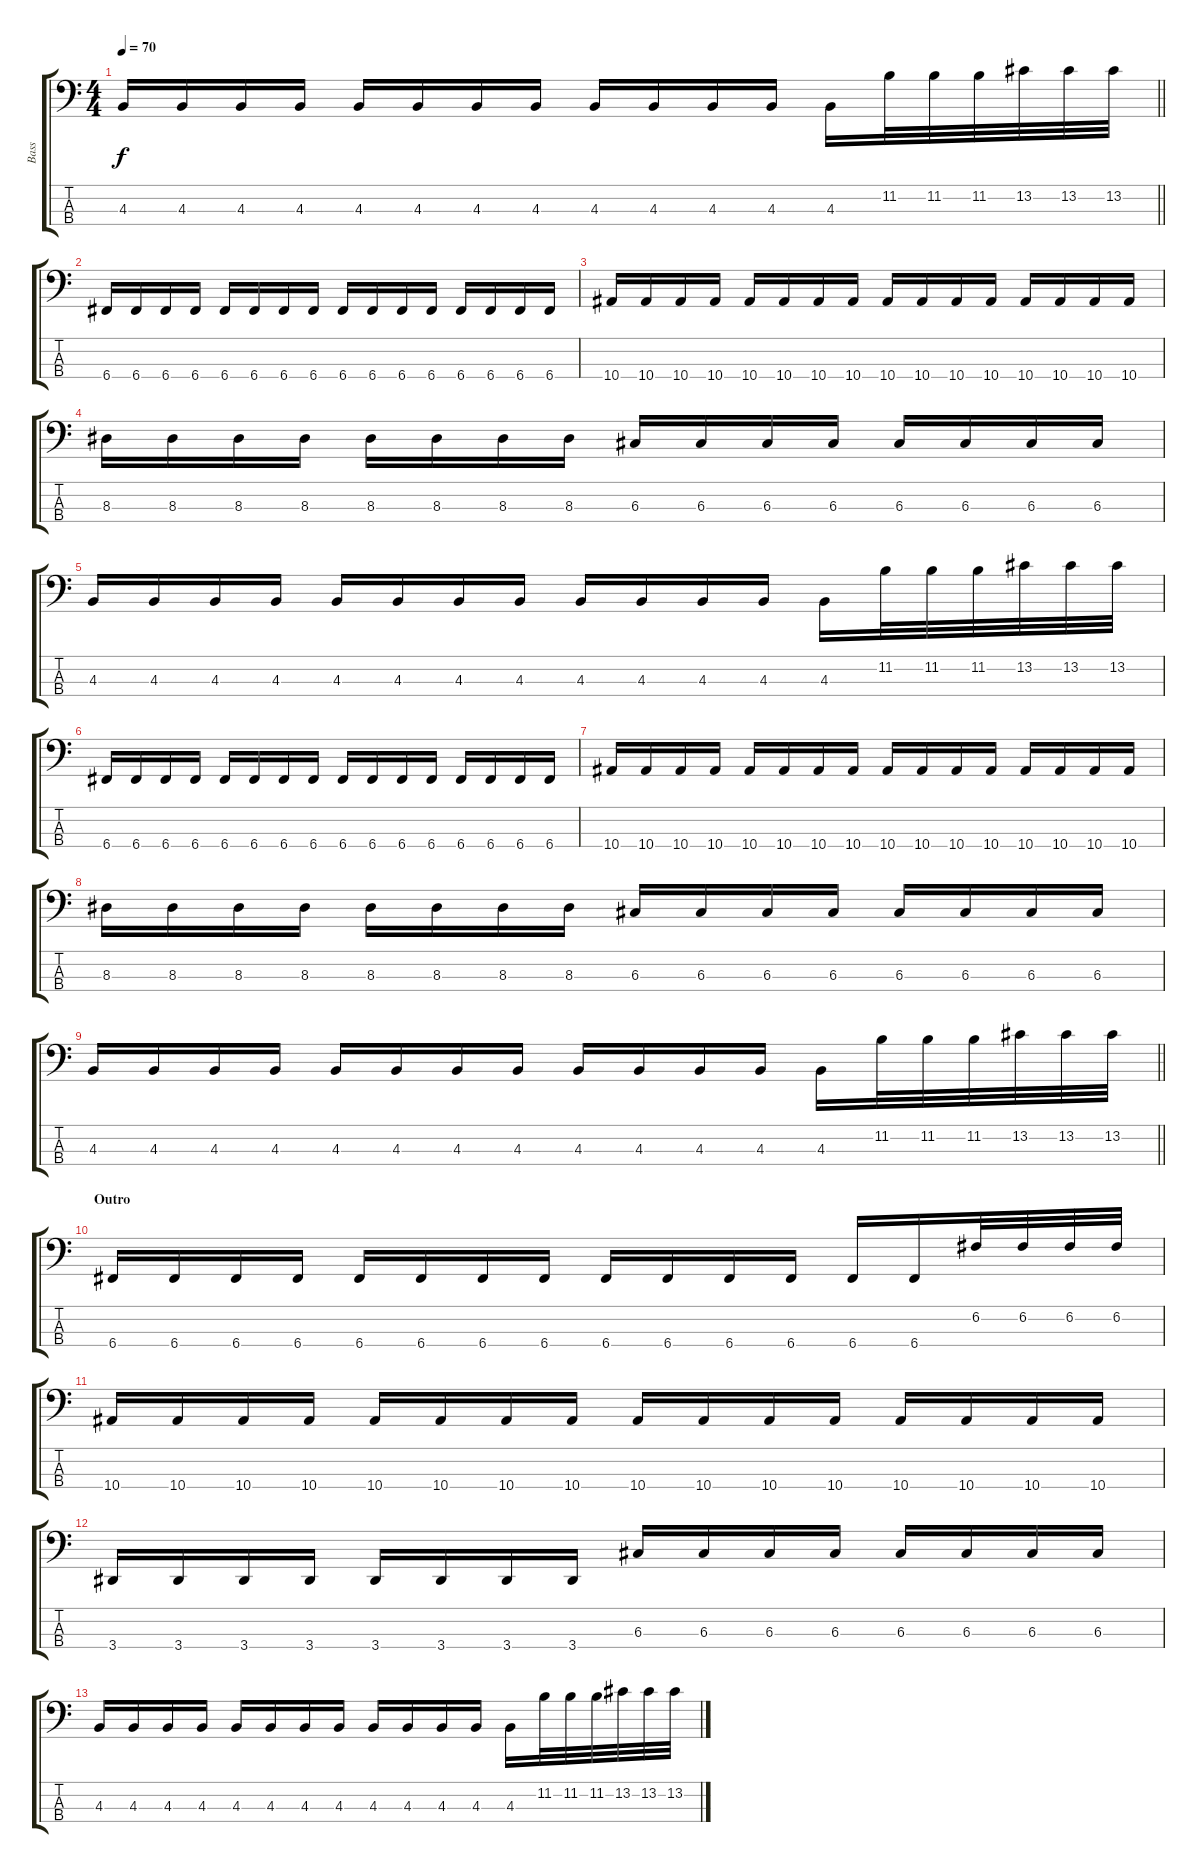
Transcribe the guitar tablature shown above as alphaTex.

\track ("Bass" "Bass") {instrument electricbassfinger}
\staff {score tabs}
\tuning (F2 C2 G1 C1) {hide}
\ts (4 4)
\tempo 70
\clef f4
\barLineRight lightlight
\ks c
4.3.16{dy f} 4.3.16 4.3.16 4.3.16 4.3.16 4.3.16 4.3.16 4.3.16 4.3.16 4.3.16 4.3.16 4.3.16 4.3.16 11.2.32 11.2.32 11.2.32 13.2.32 13.2.32 13.2.32 |
\section ("" "")
6.4.16 6.4.16 6.4.16 6.4.16 6.4.16 6.4.16 6.4.16 6.4.16 6.4.16 6.4.16 6.4.16 6.4.16 6.4.16 6.4.16 6.4.16 6.4.16 |
10.4.16 10.4.16 10.4.16 10.4.16 10.4.16 10.4.16 10.4.16 10.4.16 10.4.16 10.4.16 10.4.16 10.4.16 10.4.16 10.4.16 10.4.16 10.4.16 |
8.3.16 8.3.16 8.3.16 8.3.16 8.3.16 8.3.16 8.3.16 8.3.16 6.3.16 6.3.16 6.3.16 6.3.16 6.3.16 6.3.16 6.3.16 6.3.16 |
4.3.16 4.3.16 4.3.16 4.3.16 4.3.16 4.3.16 4.3.16 4.3.16 4.3.16 4.3.16 4.3.16 4.3.16 4.3.16 11.2.32 11.2.32 11.2.32 13.2.32 13.2.32 13.2.32 |
6.4.16 6.4.16 6.4.16 6.4.16 6.4.16 6.4.16 6.4.16 6.4.16 6.4.16 6.4.16 6.4.16 6.4.16 6.4.16 6.4.16 6.4.16 6.4.16 |
10.4.16 10.4.16 10.4.16 10.4.16 10.4.16 10.4.16 10.4.16 10.4.16 10.4.16 10.4.16 10.4.16 10.4.16 10.4.16 10.4.16 10.4.16 10.4.16 |
8.3.16 8.3.16 8.3.16 8.3.16 8.3.16 8.3.16 8.3.16 8.3.16 6.3.16 6.3.16 6.3.16 6.3.16 6.3.16 6.3.16 6.3.16 6.3.16 |
\barLineRight lightlight
4.3.16 4.3.16 4.3.16 4.3.16 4.3.16 4.3.16 4.3.16 4.3.16 4.3.16 4.3.16 4.3.16 4.3.16 4.3.16 11.2.32 11.2.32 11.2.32 13.2.32 13.2.32 13.2.32 |
\section ("" "Outro")
6.4.16 6.4.16 6.4.16 6.4.16 6.4.16 6.4.16 6.4.16 6.4.16 6.4.16 6.4.16 6.4.16 6.4.16 6.4.16 6.4.16 6.2.32 6.2.32 6.2.32 6.2.32 |
10.4.16 10.4.16 10.4.16 10.4.16 10.4.16 10.4.16 10.4.16 10.4.16 10.4.16 10.4.16 10.4.16 10.4.16 10.4.16 10.4.16 10.4.16 10.4.16 |
3.4.16 3.4.16 3.4.16 3.4.16 3.4.16 3.4.16 3.4.16 3.4.16 6.3.16 6.3.16 6.3.16 6.3.16 6.3.16 6.3.16 6.3.16 6.3.16 |
4.3.16 4.3.16 4.3.16 4.3.16 4.3.16 4.3.16 4.3.16 4.3.16 4.3.16 4.3.16 4.3.16 4.3.16 4.3.16 11.2.32 11.2.32 11.2.32 13.2.32 13.2.32 13.2.32
